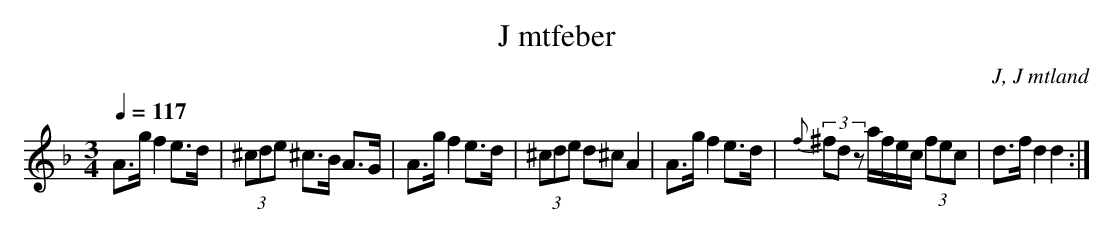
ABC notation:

X:1
T: J mtfeber
O: J, J mtland
M:3/4
L:1/8
Q:1/4=117
K:Dm
A>g f2 e>d|(3^cde ^c>B A>G|A>g f2 e>d|(3^cde d^c A2|A>g f2 e>d|{f}(3^fdz a/f/e/c/ (3fec|d>f d2 d2 :|
